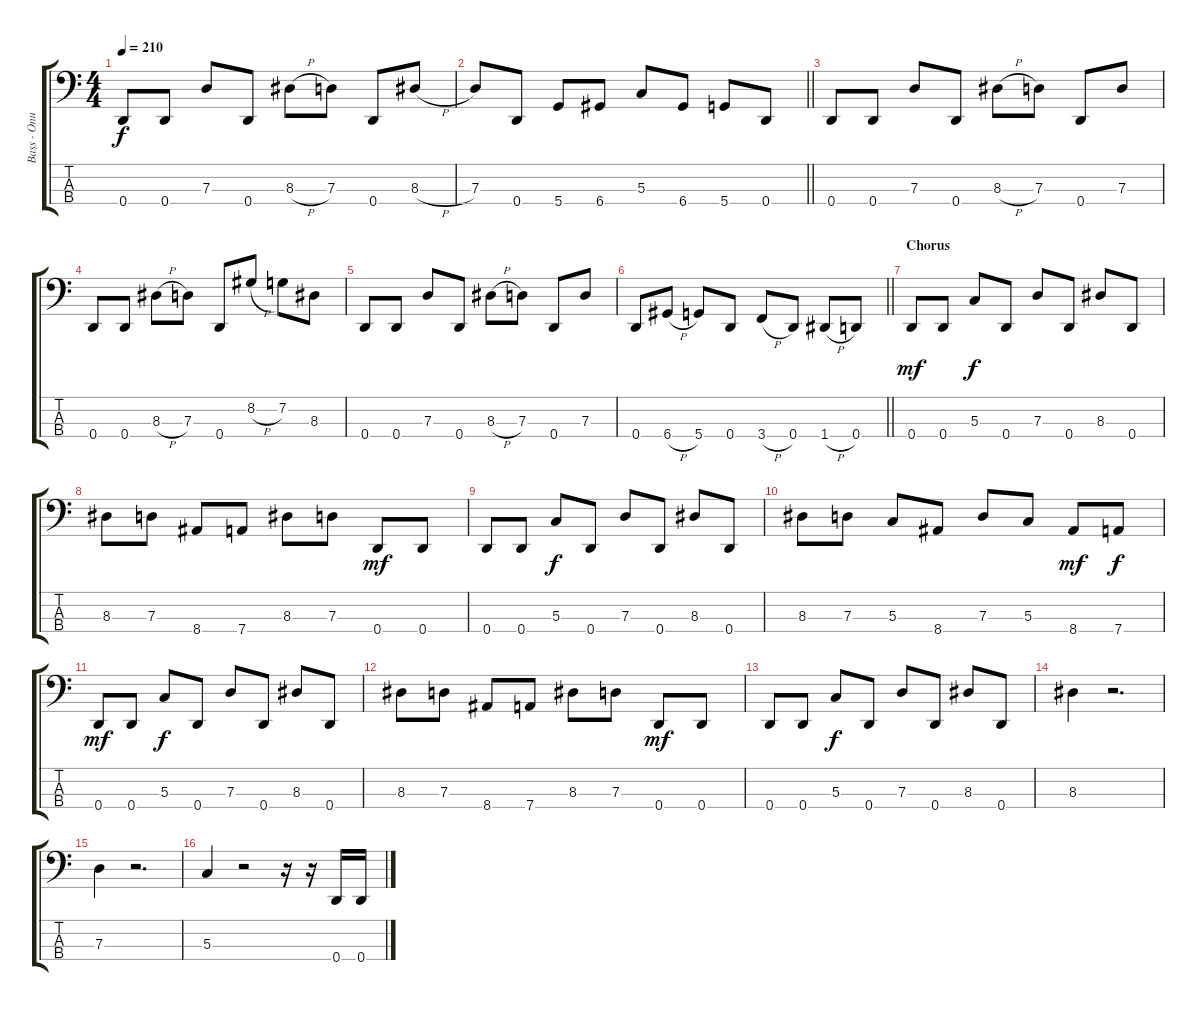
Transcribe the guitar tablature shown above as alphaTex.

\track ("Bass - Onur" "Bass - Onu") {instrument electricbasspick}
\staff {score tabs}
\tuning (F2 C2 G1 D1) {hide}
\ts (4 4)
\tempo 210
\clef f4
\ks c
0.4.8{dy f} 0.4.8 7.3.8 0.4.8 8.3{h}.8 7.3.8 0.4.8 8.3{h}.8 |
\barLineRight lightlight
7.3.8 0.4.8 5.4.8 6.4.8 5.3.8 6.4.8 5.4.8 0.4.8 |
0.4.8 0.4.8 7.3.8 0.4.8 8.3{h}.8 7.3.8 0.4.8 7.3.8 |
0.4.8 0.4.8 8.3{h}.8 7.3.8 0.4.8 8.2{h}.8 7.2.8 8.3.8 |
0.4.8 0.4.8 7.3.8 0.4.8 8.3{h}.8 7.3.8 0.4.8 7.3.8 |
\barLineRight lightlight
0.4.8 6.4{h}.8 5.4.8 0.4.8 3.4{h}.8 0.4.8 1.4{h}.8 0.4.8 |
\section ("" "Chorus")
0.4.8{dy mf} 0.4.8 5.3.8{dy f} 0.4.8 7.3.8 0.4.8 8.3.8 0.4.8 |
8.3.8 7.3.8 8.4.8 7.4.8 8.3.8 7.3.8 0.4.8{dy mf} 0.4.8 |
0.4.8 0.4.8 5.3.8{dy f} 0.4.8 7.3.8 0.4.8 8.3.8 0.4.8 |
8.3.8 7.3.8 5.3.8 8.4.8 7.3.8 5.3.8 8.4.8{dy mf} 7.4.8{dy f} |
0.4.8{dy mf} 0.4.8 5.3.8{dy f} 0.4.8 7.3.8 0.4.8 8.3.8 0.4.8 |
8.3.8 7.3.8 8.4.8 7.4.8 8.3.8 7.3.8 0.4.8{dy mf} 0.4.8 |
0.4.8 0.4.8 5.3.8{dy f} 0.4.8 7.3.8 0.4.8 8.3.8 0.4.8 |
8.3.4 r.2{d} |
7.3.4 r.2{d} |
5.3.4 r.2 r.16 r.16 0.4.16 0.4.16
